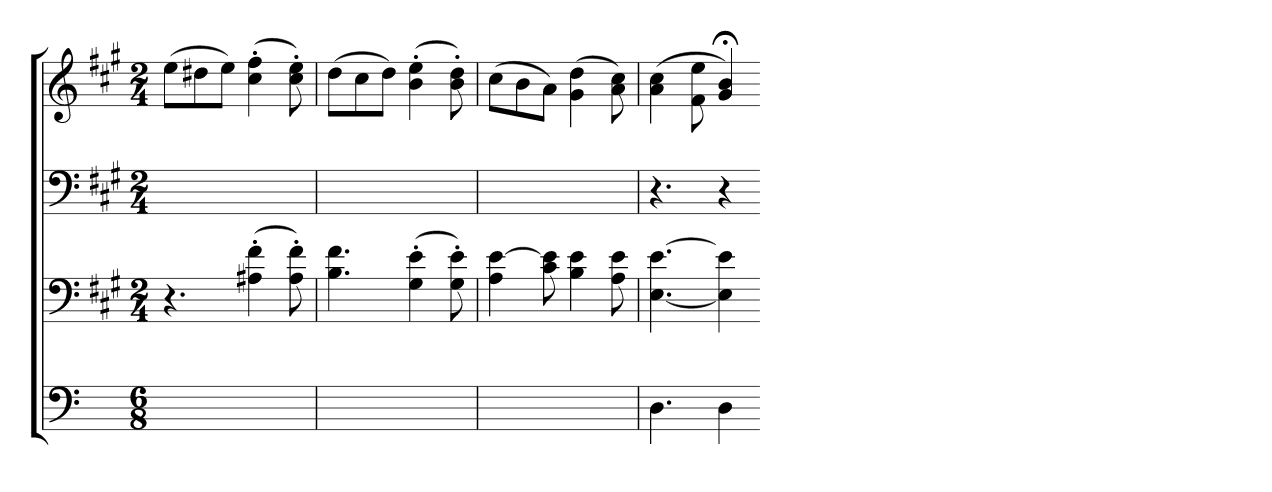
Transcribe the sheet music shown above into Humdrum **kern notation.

**kern	**kern	**kern	**kern
*part4	*part3	*part2	*part1
*staff4	*staff3	*staff2	*staff1
*	*clefF4	*clefF4	*clefG2
*	*k[f#c#g#]	*k[f#c#g#]	*k[f#c#g#]
*	*A:	*A:	*A:
*M6/8	*M2/4	*M2/4	*M2/4
=	=	=	=
2.ryy	4.r	2.r	(8eeL
.	.	.	8dd#X
.	.	.	8eeJ)
.	(4A#X' 4f#'	.	(4cc#' 4ff#'
.	8A#' 8f#')	.	8cc#' 8ee')
=	=	=	=
2.ryy	4.B 4.f#	2.r	(8ddL
.	.	.	8cc#
.	.	.	8ddJ)
.	(4G#' 4e'	.	(4b' 4ee'
.	8G#' 8e')	.	8b' 8dd')
=	=	=	=
2.ryy	4A [4e	2.r	(8cc#L
.	.	.	8b
.	8c# 8e]	.	8aJ)
.	4B 4e	.	(4g# 4dd
.	8A 8e	.	8a 8cc#)
=	=	=	=
4.D	[4.E [4.e	4.r	(4a 4cc#
.	.	.	8f# 8ee
4D	4E] 4e]	4r	4g#;< 4b;<)
=-	=-	=-	=-
*-	*-	*-	*-
